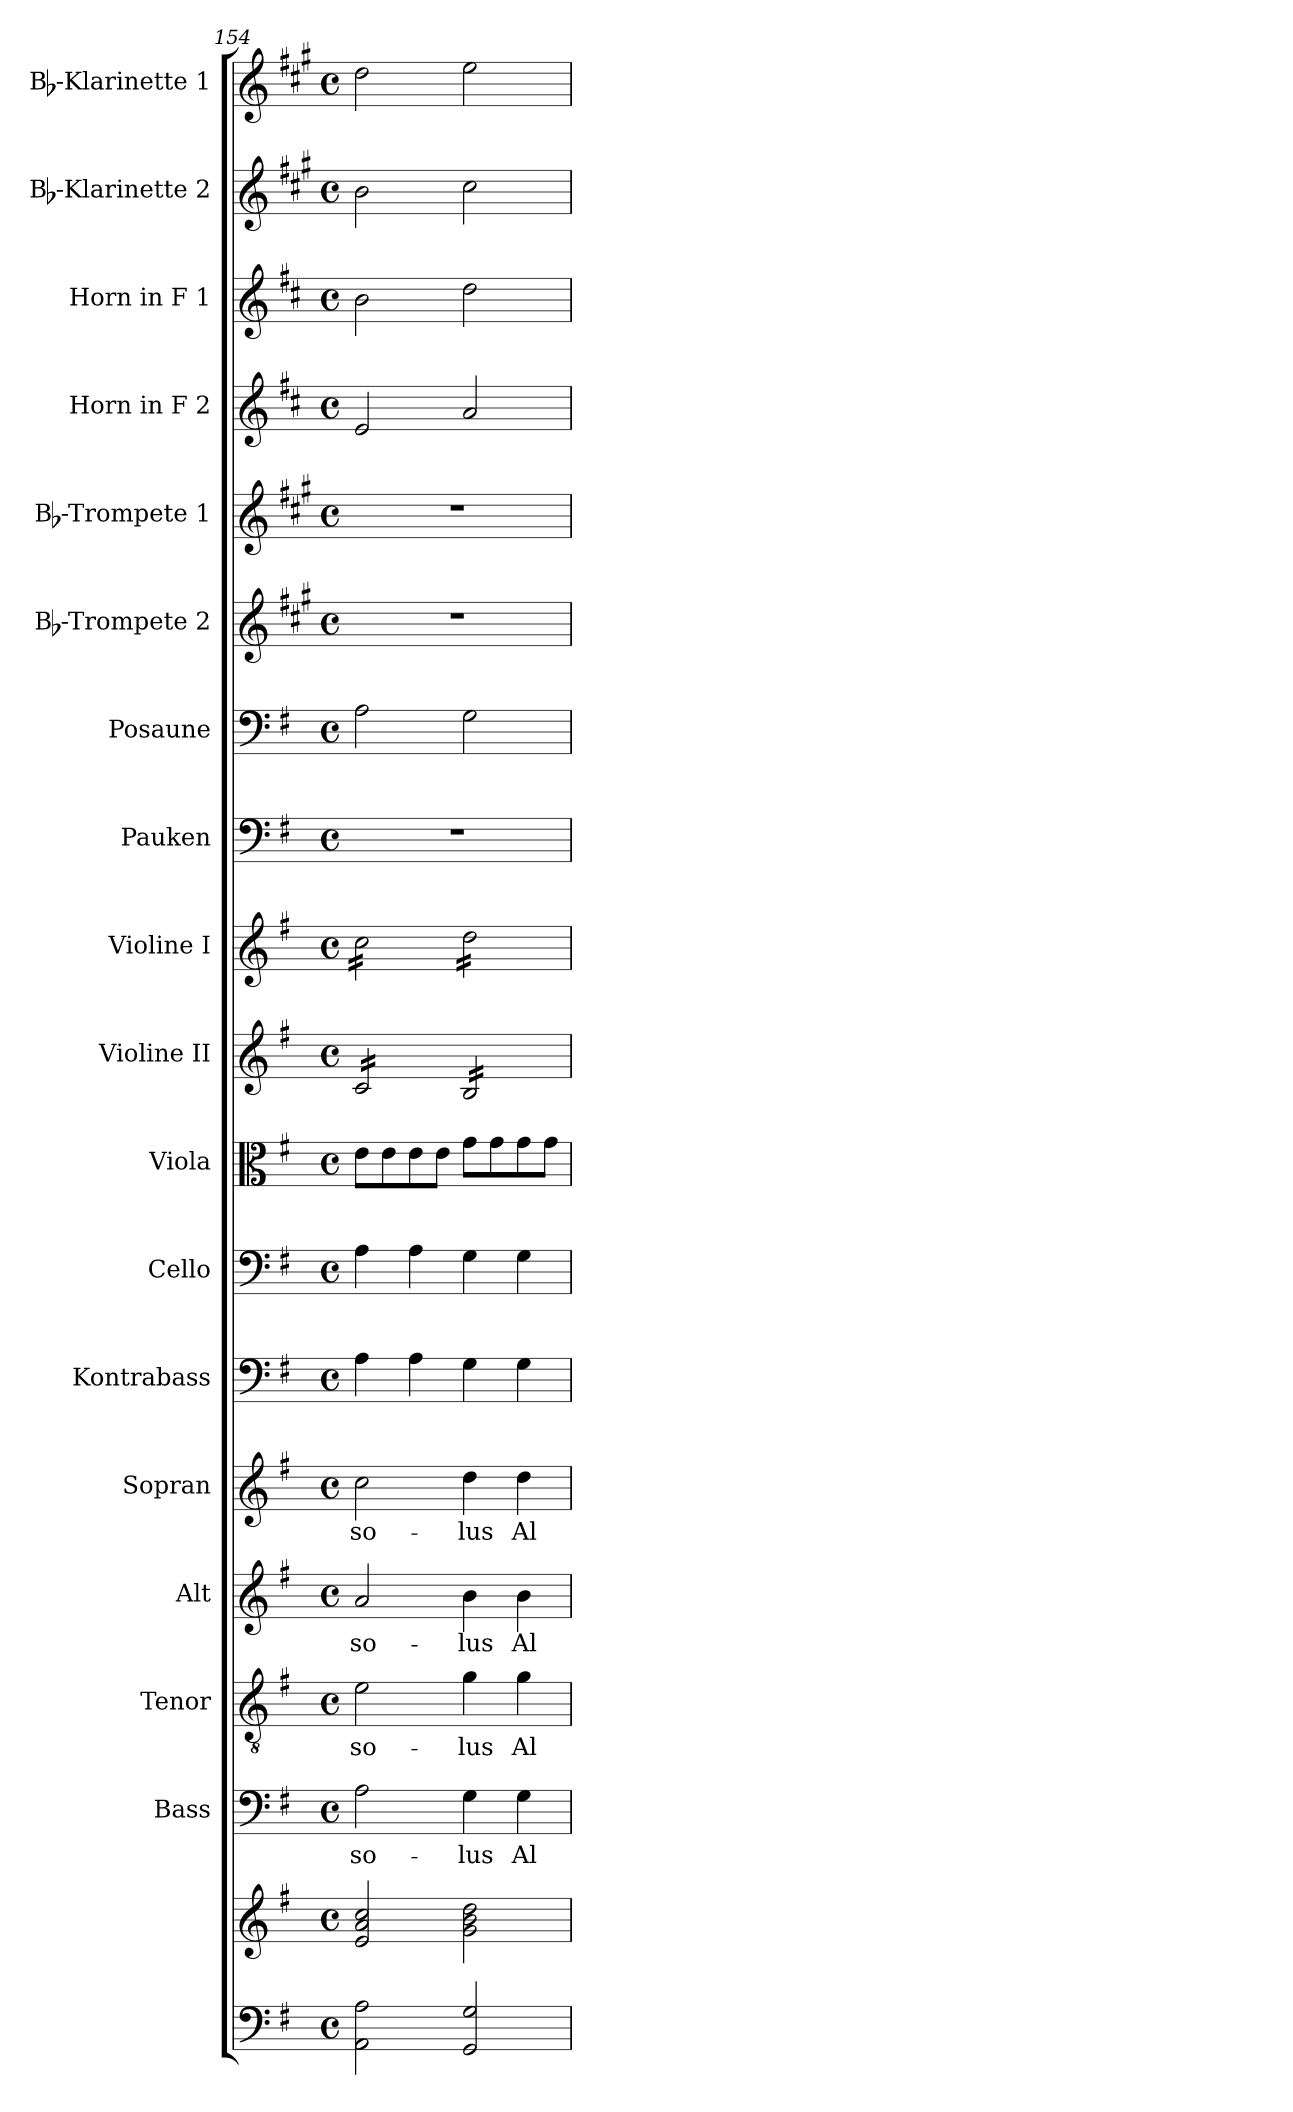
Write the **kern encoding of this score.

**kern	**kern	**kern	**text	**kern	**text	**kern	**text	**kern	**text	**kern	**kern	**kern	**kern	**kern	**kern	**kern	**kern	**kern	**kern	**kern	**kern	**kern
*part18	*part18	*part17	*part17	*part16	*part16	*part15	*part15	*part14	*part14	*part13	*part12	*part11	*part10	*part9	*part8	*part7	*part6	*part5	*part4	*part3	*part2	*part1
*staff19	*staff18	*staff17	*staff17	*staff16	*staff16	*staff15	*staff15	*staff14	*staff14	*staff13	*staff12	*staff11	*staff10	*staff9	*staff8	*staff7	*staff6	*staff5	*staff4	*staff3	*staff2	*staff1
*	*	*I"Bass	*	*I"Tenor	*	*I"Alt	*	*I"Sopran	*	*I"Kontrabass	*I"Cello	*I"Viola	*I"Violine II	*I"Violine I	*I"Pauken	*I"Posaune	*I"Bb-Trompete 2	*I"Bb-Trompete 1	*I"Horn in F 2	*I"Horn in F 1	*I"Bb-Klarinette 2	*I"Bb-Klarinette 1
*	*	*I'B.	*	*I'T.	*	*I'A.	*	*I'S.	*	*I'Kb.	*	*I'Vla.	*I'Vl. II	*I'Vl. I	*I'Pk.	*I'Pos.	*I'Bb Trp. 2	*I'Bb Trp. 1	*	*	*I'Bb Kl. 2	*I'Bb Kl. 1
*clefF4	*clefG2	*clefF4	*	*clefGv2	*	*clefG2	*	*clefG2	*	*clefF4	*clefF4	*clefC3	*clefG2	*clefG2	*clefF4	*clefF4	*clefG2	*clefG2	*clefG2	*clefG2	*clefG2	*clefG2
*	*	*	*	*	*	*	*	*	*	*ITrd7c12	*	*	*	*	*	*	*ITrd1c2	*ITrd1c2	*ITrd4c7	*ITrd4c7	*ITrd1c2	*ITrd1c2
*k[f#]	*k[f#]	*k[f#]	*	*k[f#]	*	*k[f#]	*	*k[f#]	*	*k[f#]	*k[f#]	*k[f#]	*k[f#]	*k[f#]	*k[f#]	*k[f#]	*k[f#]	*k[f#]	*k[f#]	*k[f#]	*k[f#]	*k[f#]
*G:	*G:	*G:	*	*G:	*	*G:	*	*G:	*	*G:	*G:	*G:	*G:	*G:	*G:	*G:	*G:	*G:	*G:	*G:	*G:	*G:
*M4/4	*M4/4	*M4/4	*	*M4/4	*	*M4/4	*	*M4/4	*	*M4/4	*M4/4	*M4/4	*M4/4	*M4/4	*M4/4	*M4/4	*M4/4	*M4/4	*M4/4	*M4/4	*M4/4	*M4/4
*met(c)	*met(c)	*met(c)	*	*met(c)	*	*met(c)	*	*met(c)	*	*met(c)	*met(c)	*met(c)	*met(c)	*met(c)	*met(c)	*met(c)	*met(c)	*met(c)	*met(c)	*met(c)	*met(c)	*met(c)
=154	=154	=154	=154	=154	=154	=154	=154	=154	=154	=154	=154	=154	=154	=154	=154	=154	=154	=154	=154	=154	=154	=154
!	!	!	!LO:LY:b	!	!LO:LY:b	!	!LO:LY:b	!	!LO:LY:b	!	!	!	!	!	!	!	!	!	!	!	!	!
*	*	*	*	*	*	*	*	*	*	*	*	*	*tremolo	*	*	*	*	*	*	*	*	*
*	*	*	*	*	*	*	*	*	*	*	*	*	*	*tremolo	*	*	*	*	*	*	*	*
2AA\ 2A\	2e/ 2a/ 2cc/	2A\	so-	2e\	so-	2a/	so-	2cc\	so-	4AA\	4A\	8e\L	16c/LL	16cc\LL	1r	2A\	1r	1r	2A/	2e\	2a\	2cc\
.	.	.	.	.	.	.	.	.	.	.	.	.	16c/	16cc\	.	.	.	.	.	.	.	.
.	.	.	.	.	.	.	.	.	.	.	.	8e\	16c/	16cc\	.	.	.	.	.	.	.	.
.	.	.	.	.	.	.	.	.	.	.	.	.	16c/	16cc\	.	.	.	.	.	.	.	.
.	.	.	.	.	.	.	.	.	.	4AA\	4A\	8e\	16c/	16cc\	.	.	.	.	.	.	.	.
.	.	.	.	.	.	.	.	.	.	.	.	.	16c/	16cc\	.	.	.	.	.	.	.	.
.	.	.	.	.	.	.	.	.	.	.	.	8e\J	16c/	16cc\	.	.	.	.	.	.	.	.
.	.	.	.	.	.	.	.	.	.	.	.	.	16c/JJ	16cc\JJ	.	.	.	.	.	.	.	.
!	!	!	!LO:LY:b	!	!LO:LY:b	!	!LO:LY:b	!	!LO:LY:b	!	!	!	!	!	!	!	!	!	!	!	!	!
2GG/ 2G/	2g\ 2b\ 2dd\	4G\	-lus	4g\	-lus	4b\	-lus	4dd\	-lus	4GG\	4G\	8g\L	16B/LL	16dd\LL	.	2G\	.	.	2d/	2g\	2b\	2dd\
.	.	.	.	.	.	.	.	.	.	.	.	.	16B/	16dd\	.	.	.	.	.	.	.	.
.	.	.	.	.	.	.	.	.	.	.	.	8g\	16B/	16dd\	.	.	.	.	.	.	.	.
.	.	.	.	.	.	.	.	.	.	.	.	.	16B/	16dd\	.	.	.	.	.	.	.	.
!	!	!	!LO:LY:b	!	!LO:LY:b	!	!LO:LY:b	!	!LO:LY:b	!	!	!	!	!	!	!	!	!	!	!	!	!
.	.	4G\	Al-	4g\	Al-	4b\	Al-	4dd\	Al-	4GG\	4G\	8g\	16B/	16dd\	.	.	.	.	.	.	.	.
.	.	.	.	.	.	.	.	.	.	.	.	.	16B/	16dd\	.	.	.	.	.	.	.	.
.	.	.	.	.	.	.	.	.	.	.	.	8g\J	16B/	16dd\	.	.	.	.	.	.	.	.
.	.	.	.	.	.	.	.	.	.	.	.	.	16B/JJ	16dd\JJ	.	.	.	.	.	.	.	.
*	*	*	*	*	*	*	*	*	*	*	*	*	*	*Xtremolo	*	*	*	*	*	*	*	*
*	*	*	*	*	*	*	*	*	*	*	*	*	*Xtremolo	*	*	*	*	*	*	*	*	*
=	=	=	=	=	=	=	=	=	=	=	=	=	=	=	=	=	=	=	=	=	=	=
*-	*-	*-	*-	*-	*-	*-	*-	*-	*-	*-	*-	*-	*-	*-	*-	*-	*-	*-	*-	*-	*-	*-
